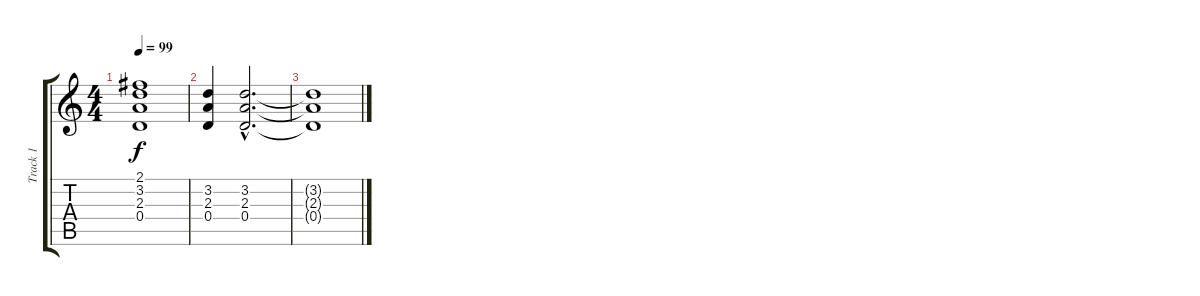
\track ("Track 1" "Track 1") {instrument distortionguitar}
\staff {score tabs}
\tuning (E4 B3 G3 D3 A2 E2) {hide}
\ts (4 4)
\tempo 99
\clef g2
\ks c
(2.1 3.2 2.3 0.4).1{dy f} |
(3.2 2.3 0.4).4 (3.2{hac} 2.3{hac} 0.4{hac}).2{d} |
(3.2{t} 2.3{t} 0.4{t}).1
